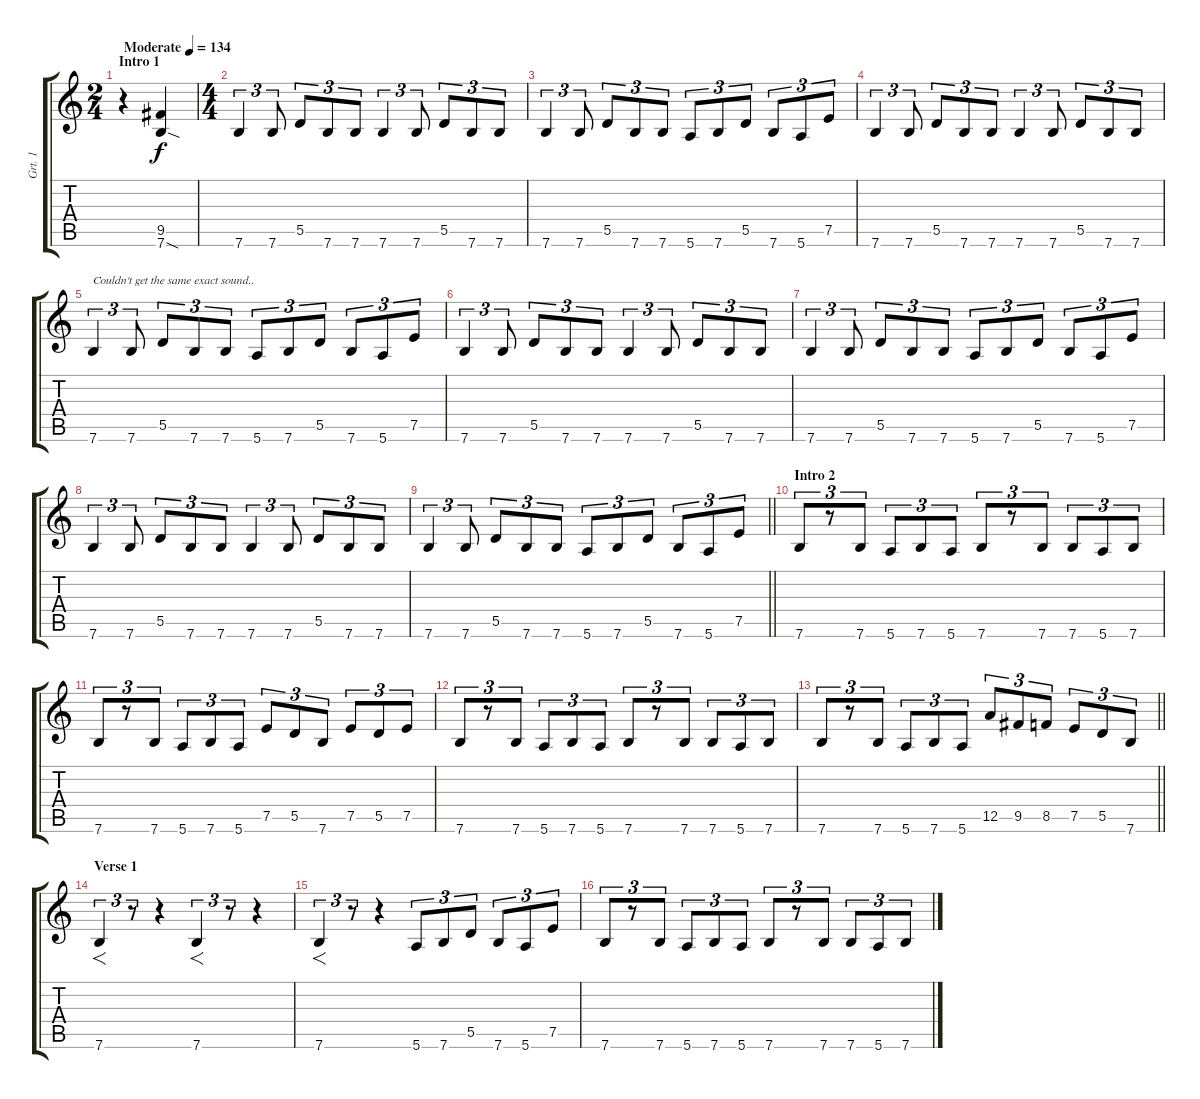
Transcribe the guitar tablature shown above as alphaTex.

\track ("Grt. 1" "Grt. 1") {instrument distortionguitar}
\staff {score tabs}
\tuning (E4 B3 G3 D3 A2 E2) {hide}
\ts (2 4)
\section ("" "Intro 1")
\tempo (134 "Moderate")
\clef g2
\ks c
r.4{dy f instrument distortionguitar} (9.5 7.6{sod}).4 |
\ts (4 4)
7.6.4{tu (3 2)} 7.6.8{tu (3 2)} 5.5.8{tu (3 2)} 7.6.8{tu (3 2)} 7.6.8{tu (3 2)} 7.6.4{tu (3 2)} 7.6.8{tu (3 2)} 5.5.8{tu (3 2)} 7.6.8{tu (3 2)} 7.6.8{tu (3 2)} |
7.6.4{tu (3 2)} 7.6.8{tu (3 2)} 5.5.8{tu (3 2)} 7.6.8{tu (3 2)} 7.6.8{tu (3 2)} 5.6.8{tu (3 2)} 7.6.8{tu (3 2)} 5.5.8{tu (3 2)} 7.6.8{tu (3 2)} 5.6.8{tu (3 2)} 7.5.8{tu (3 2)} |
7.6.4{tu (3 2)} 7.6.8{tu (3 2)} 5.5.8{tu (3 2)} 7.6.8{tu (3 2)} 7.6.8{tu (3 2)} 7.6.4{tu (3 2)} 7.6.8{tu (3 2)} 5.5.8{tu (3 2)} 7.6.8{tu (3 2)} 7.6.8{tu (3 2)} |
7.6.4{tu (3 2) txt "Couldn't get the same exact sound.."} 7.6.8{tu (3 2)} 5.5.8{tu (3 2)} 7.6.8{tu (3 2)} 7.6.8{tu (3 2)} 5.6.8{tu (3 2)} 7.6.8{tu (3 2)} 5.5.8{tu (3 2)} 7.6.8{tu (3 2)} 5.6.8{tu (3 2)} 7.5.8{tu (3 2)} |
7.6.4{tu (3 2)} 7.6.8{tu (3 2)} 5.5.8{tu (3 2)} 7.6.8{tu (3 2)} 7.6.8{tu (3 2)} 7.6.4{tu (3 2)} 7.6.8{tu (3 2)} 5.5.8{tu (3 2)} 7.6.8{tu (3 2)} 7.6.8{tu (3 2)} |
7.6.4{tu (3 2)} 7.6.8{tu (3 2)} 5.5.8{tu (3 2)} 7.6.8{tu (3 2)} 7.6.8{tu (3 2)} 5.6.8{tu (3 2)} 7.6.8{tu (3 2)} 5.5.8{tu (3 2)} 7.6.8{tu (3 2)} 5.6.8{tu (3 2)} 7.5.8{tu (3 2)} |
7.6.4{tu (3 2)} 7.6.8{tu (3 2)} 5.5.8{tu (3 2)} 7.6.8{tu (3 2)} 7.6.8{tu (3 2)} 7.6.4{tu (3 2)} 7.6.8{tu (3 2)} 5.5.8{tu (3 2)} 7.6.8{tu (3 2)} 7.6.8{tu (3 2)} |
\barLineRight lightlight
7.6.4{tu (3 2)} 7.6.8{tu (3 2)} 5.5.8{tu (3 2)} 7.6.8{tu (3 2)} 7.6.8{tu (3 2)} 5.6.8{tu (3 2)} 7.6.8{tu (3 2)} 5.5.8{tu (3 2)} 7.6.8{tu (3 2)} 5.6.8{tu (3 2)} 7.5.8{tu (3 2)} |
\section ("" "Intro 2")
7.6.8{tu (3 2)} r.8{tu (3 2)} 7.6.8{tu (3 2)} 5.6.8{tu (3 2)} 7.6.8{tu (3 2)} 5.6.8{tu (3 2)} 7.6.8{tu (3 2)} r.8{tu (3 2)} 7.6.8{tu (3 2)} 7.6.8{tu (3 2)} 5.6.8{tu (3 2)} 7.6.8{tu (3 2)} |
7.6.8{tu (3 2)} r.8{tu (3 2)} 7.6.8{tu (3 2)} 5.6.8{tu (3 2)} 7.6.8{tu (3 2)} 5.6.8{tu (3 2)} 7.5.8{tu (3 2)} 5.5.8{tu (3 2)} 7.6.8{tu (3 2)} 7.5.8{tu (3 2)} 5.5.8{tu (3 2)} 7.5.8{tu (3 2)} |
7.6.8{tu (3 2)} r.8{tu (3 2)} 7.6.8{tu (3 2)} 5.6.8{tu (3 2)} 7.6.8{tu (3 2)} 5.6.8{tu (3 2)} 7.6.8{tu (3 2)} r.8{tu (3 2)} 7.6.8{tu (3 2)} 7.6.8{tu (3 2)} 5.6.8{tu (3 2)} 7.6.8{tu (3 2)} |
\barLineRight lightlight
7.6.8{tu (3 2)} r.8{tu (3 2)} 7.6.8{tu (3 2)} 5.6.8{tu (3 2)} 7.6.8{tu (3 2)} 5.6.8{tu (3 2)} 12.5.8{tu (3 2)} 9.5.8{tu (3 2)} 8.5.8{tu (3 2)} 7.5.8{tu (3 2)} 5.5.8{tu (3 2)} 7.6.8{tu (3 2)} |
\section ("" "Verse 1")
7.6.4{f tu (3 2)} r.8{tu (3 2)} r.4 7.6.4{f tu (3 2)} r.8{tu (3 2)} r.4 |
7.6.4{f tu (3 2)} r.8{tu (3 2)} r.4 5.6.8{tu (3 2)} 7.6.8{tu (3 2)} 5.5.8{tu (3 2)} 7.6.8{tu (3 2)} 5.6.8{tu (3 2)} 7.5.8{tu (3 2)} |
7.6.8{tu (3 2)} r.8{tu (3 2)} 7.6.8{tu (3 2)} 5.6.8{tu (3 2)} 7.6.8{tu (3 2)} 5.6.8{tu (3 2)} 7.6.8{tu (3 2)} r.8{tu (3 2)} 7.6.8{tu (3 2)} 7.6.8{tu (3 2)} 5.6.8{tu (3 2)} 7.6.8{tu (3 2)}
